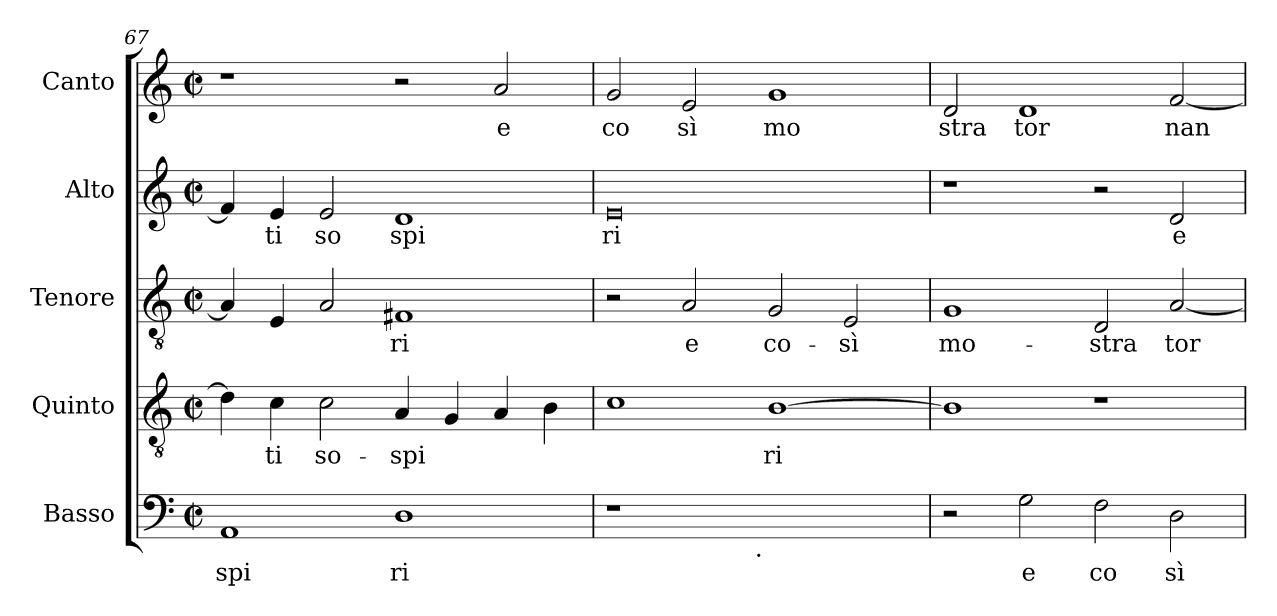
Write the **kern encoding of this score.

**kern	**text	**kern	**text	**kern	**text	**kern	**text	**kern	**text
*part5	*part5	*part4	*part4	*part3	*part3	*part2	*part2	*part1	*part1
*staff5	*staff5	*staff4	*staff4	*staff3	*staff3	*staff2	*staff2	*staff1	*staff1
*I"Basso	*	*I"Quinto	*	*I"Tenore	*	*I"Alto	*	*I"Canto	*
*clefF4	*	*clefGv2	*	*clefGv2	*	*clefG2	*	*clefG2	*
*k[]	*	*k[]	*	*k[]	*	*k[]	*	*k[]	*
*C:	*	*C:	*	*C:	*	*C:	*	*C:	*
*M2/2	*	*M2/2	*	*M2/2	*	*M2/2	*	*M2/2	*
*met(c|)	*	*met(c|)	*	*met(c|)	*	*met(c|)	*	*met(c|)	*
=67	=67	=67	=67	=67	=67	=67	=67	=67	=67
!	!LO:LY:b:cj	!	!LO:LY:b:cj	!	!LO:LY:b:cj	!	!LO:LY:b:cj	!	!
1AA	spi	4d\]	--	4A/]	.	4f/]	.	1r	.
!	!	!	!LO:LY:b:cj	!	!LO:LY:b:cj	!	!LO:LY:b:cj	!	!
.	.	4c\	-ti	4E/	.	4e/	ti	.	.
!	!	!	!LO:LY:b:cj	!	!LO:LY:b:cj	!	!LO:LY:b:cj	!	!
.	.	2c\	so-	2A/	.	2e/	so	.	.
!	!LO:LY:b:cj	!	!LO:LY:b:cj	!	!LO:LY:b:cj	!	!LO:LY:b:cj	!	!
1D	ri	4A/	-spi-	1F#X	ri	1d	spi	2r	.
!	!	!	!LO:LY:b:cj	!	!	!	!	!	!
.	.	4G/	--	.	.	.	.	.	.
!	!	!	!LO:LY:b:cj	!	!	!	!	!	!LO:LY:b:cj
.	.	4A/	--	.	.	.	.	2a/	e
!	!	!	!LO:LY:b:cj	!	!	!	!	!	!
.	.	4B\	--	.	.	.	.	.	.
!!LO:PB:g=z
=68	=68	=68	=68	=68	=68	=68	=68	=68	=68
!	!	!	!LO:LY:b:cj	!	!	!	!LO:LY:b:cj	!	!LO:LY:b:cj
*^	*	*	*	*	*	*	*	*	*
1r	2ryy	.	1c	--	2r	.	0e	ri	2g/	co
!	!	!	!	!	!	!LO:LY:b:cj	!	!	!	!LO:LY:b:cj
.	4...ryy	.	.	.	2A/	e	.	.	2e/	sì
!	!LO:TX:b:t=.	!	!	!	!	!	!	!	!	!
.	1ryy	.	.	.	.	.	.	.	.	.
!	!	!	!	!LO:LY:b:cj	!	!LO:LY:b:cj	!	!	!	!LO:LY:b:cj
1ryy	.	.	[>1B	-ri	2G/	co-	.	.	1g	mo
!	!	!	!	!	!	!LO:LY:b:cj	!	!	!	!
.	.	.	.	.	2E/	-sì	.	.	.	.
.	32ryy	.	.	.	.	.	.	.	.	.
=69	=69	=69	=69	=69	=69	=69	=69	=69	=69	=69
!	!	!	!	!LO:LY:b:cj	!	!LO:LY:b:cj	!	!	!	!LO:LY:b:cj
*v	*v	*	*	*	*	*	*	*	*	*
2r	.	1B]	.	1G	mo-	1r	.	2d/	stra
!	!LO:LY:b:cj	!	!	!	!	!	!	!	!LO:LY:b:cj
2G\	e	.	.	.	.	.	.	1d	tor
!	!LO:LY:b:cj	!	!	!	!LO:LY:b:cj	!	!	!	!
2F\	co	1r	.	2D/	-stra	2r	.	.	.
!	!LO:LY:b:cj	!	!	!	!LO:LY:b:cj	!	!LO:LY:b:cj	!	!LO:LY:b:cj
2D\	sì	.	.	[<2A/	tor-	2d/	e	[<2f/	nan
=	=	=	=	=	=	=	=	=	=
*-	*-	*-	*-	*-	*-	*-	*-	*-	*-
